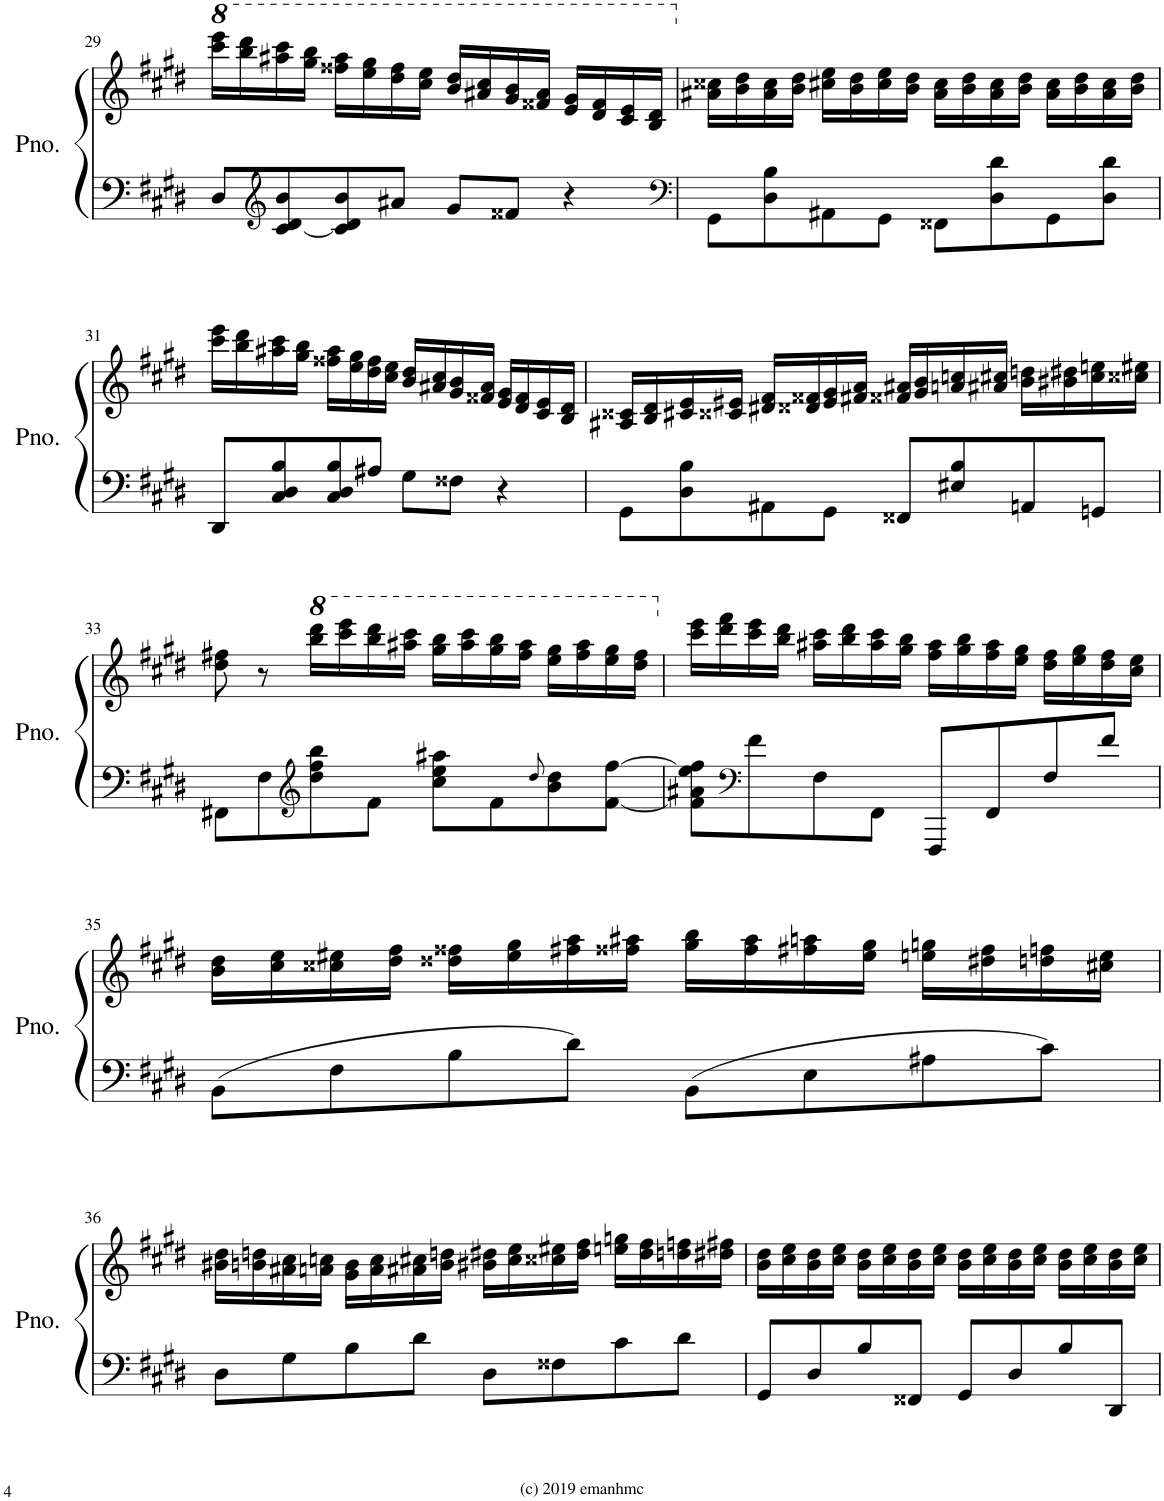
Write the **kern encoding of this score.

**kern	**kern
*part1	*part1
*staff2	*staff1
*I"Piano	*
*I'Pno.	*
!!LO:PB:g=z
*clefF4	*clefG2
*k[f#c#g#d#]	*k[f#c#g#d#]
*M4/4	*M4/4
*	*8va
=29	=29
8D#/L	16cccc#\ 16eeee\LL
.	16bbb\ 16dddd#\
*clefG2	*
[8c#/ 8d#/ 8b/	16aaa#X\ 16cccc#\
.	16ggg#\ 16bbb\JJ
8c#/] 8d#/ 8b/	16fff##X\ 16aaa#\LL
.	16eee\ 16ggg#\
8a#X/J	16ddd#\ 16fff##\
.	16ccc#\ 16eee\JJ
8g#/L	16bb/ 16ddd#/LL
.	16aa#X/ 16ccc#/
8f##X/J	16gg#/ 16bb/
.	16ff##X/ 16aa#/JJ
4r	16ee/ 16gg#/LL
.	16dd#/ 16ff##/
.	16cc#/ 16ee/
.	16b/ 16dd#/JJ
=30	=30
*clefF4	*
*	*X8va
8GG#\L	16a#X\ 16cc##X\LL
.	16b\ 16dd#\
8D#\ 8B\	16a#\ 16cc##\
.	16b\ 16dd#\JJ
8AA#X\	16cc#X\ 16ee\LL
.	16b\ 16dd#\
8GG#\J	16cc#\ 16ee\
.	16b\ 16dd#\JJ
8FF##X\L	16a#\ 16cc#\LL
.	16b\ 16dd#\
8D#\ 8d#\	16a#\ 16cc#\
.	16b\ 16dd#\JJ
8GG#\	16a#\ 16cc#\LL
.	16b\ 16dd#\
8D#\ 8d#\J	16a#\ 16cc#\
.	16b\ 16dd#\JJ
!!LO:LB:g=z
=31	=31
8DD#/L	16ccc#\ 16eee\LL
.	16bb\ 16ddd#\
8C#/ 8D#/ 8B/	16aa#X\ 16ccc#\
.	16gg#\ 16bb\JJ
8C#/ 8D#/ 8B/	16ff##X\ 16aa#\LL
.	16ee\ 16gg#\
8A#X/J	16dd#\ 16ff##\
.	16cc#\ 16ee\JJ
8G#\L	16b/ 16dd#/LL
.	16a#X/ 16cc#/
8F##X\J	16g#/ 16b/
.	16f##X/ 16a#/JJ
4r	16e/ 16g#/LL
.	16d#/ 16f##/
.	16c#/ 16e/
.	16B/ 16d#/JJ
=32	=32
8GG#\L	16A#X/ 16c##X/LL
.	16B/ 16d#/
8D#\ 8B\	16c#X/ 16e/
.	16c##X/ 16e#X/JJ
8AA#X\	16d#X/ 16f#/LL
.	16d##X/ 16f##X/
8GG#\J	16e#/ 16g#/
.	16f#X/ 16a/JJ
8FF##X/L	16f##X/ 16a#X/LL
.	16g#/ 16b/
8E#X/ 8B/	16an/ 16ccn/
.	16a#X/ 16cc#X/JJ
8AAn/	16b\ 16ddn\LL
.	16b#X\ 16dd#X\
8GGn/J	16cc#\ 16een\
.	16cc##X\ 16ee#X\JJ
!!LO:LB:g=z
=33	=33
8FF#X\L	8dd#\ 8ff#X\
8F#\	8r
*clefG2	*
*	*8va
8dd#\ 8ff#\ 8bb\	16bbb\ 16dddd#\LL
.	16cccc#\ 16eeee\
8f#\J	16bbb\ 16dddd#\
.	16aaa#X\ 16cccc#\JJ
8cc#\ 8ee\ 8aa#X\L	16ggg#\ 16bbb\LL
.	16aaa#\ 16cccc#\
8f#\	16ggg#\ 16bbb\
.	16fff#\ 16aaa#\JJ
8qdd#/	.
8b\ 8dd#\	16eee\ 16ggg#\LL
.	16fff#\ 16aaa#\
[8f#\ [8ff#\J	16eee\ 16ggg#\
.	16ddd#\ 16fff#\JJ
=34	=34
*	*X8va
8f#\] 8a#X\ 8ee\ 8ff#\]L	16ccc#\ 16eee\LL
.	16ddd#\ 16fff#\
*clefF4	*
8f#\	16ccc#\ 16eee\
.	16bb\ 16ddd#\JJ
8F#\	16aa#X\ 16ccc#\LL
.	16bb\ 16ddd#\
8FF#\J	16aa#\ 16ccc#\
.	16gg#\ 16bb\JJ
8FFF#/L	16ff#\ 16aa#\LL
.	16gg#\ 16bb\
8FF#/	16ff#\ 16aa#\
.	16ee\ 16gg#\JJ
8F#/	16dd#\ 16ff#\LL
.	16ee\ 16gg#\
8f#/J	16dd#\ 16ff#\
.	16cc#\ 16ee\JJ
!!LO:LB:g=z
=35	=35
8BB\L	16b\ 16dd#\LL
.	16cc#\ 16ee\
8F#\	16cc##X\ 16ee#X\
.	16dd#\ 16ff#\JJ
8B\	16dd##X\ 16ff##X\LL
.	16ee#\ 16gg#\
8d#\J	16ff#X\ 16aa\
.	16ff##X\ 16aa#X\JJ
8BB\L	16gg#\ 16bb\LL
.	16ff##\ 16aa#\
8E\	16ff#X\ 16aan\
.	16ee#\ 16gg#\JJ
8A#X\	16een\ 16ggn\LL
.	16dd#X\ 16ff#\
8c#\J	16ddn\ 16ffn\
.	16cc#X\ 16ee\JJ
!!LO:LB:g=z
=36	=36
8D#\L	16b#X\ 16dd#\LL
.	16bn\ 16ddn\
8G#\	16a#X\ 16cc#\
.	16an\ 16ccn\JJ
8B\	16g#\ 16b\LL
.	16a\ 16cc\
8d#\J	16a#X\ 16cc#X\
.	16b\ 16ddn\JJ
8D#\L	16b#X\ 16dd#X\LL
.	16cc#\ 16ee\
8F##X\	16cc##X\ 16ee#X\
.	16dd#\ 16ff#\JJ
8c#\	16een\ 16ggn\LL
.	16dd#\ 16ff#\
8d#\J	16ddn\ 16ffn\
.	16dd#X\ 16ff#X\JJ
=37	=37
8GG#/L	16b\ 16dd#\LL
.	16cc#\ 16ee\
8D#/	16b\ 16dd#\
.	16cc#\ 16ee\JJ
8B/	16b\ 16dd#\LL
.	16cc#\ 16ee\
8FF##X/J	16b\ 16dd#\
.	16cc#\ 16ee\JJ
8GG#/L	16b\ 16dd#\LL
.	16cc#\ 16ee\
8D#/	16b\ 16dd#\
.	16cc#\ 16ee\JJ
8B/	16b\ 16dd#\LL
.	16cc#\ 16ee\
8DD#/J	16b\ 16dd#\
.	16cc#\ 16ee\JJ
=	=
*-	*-
